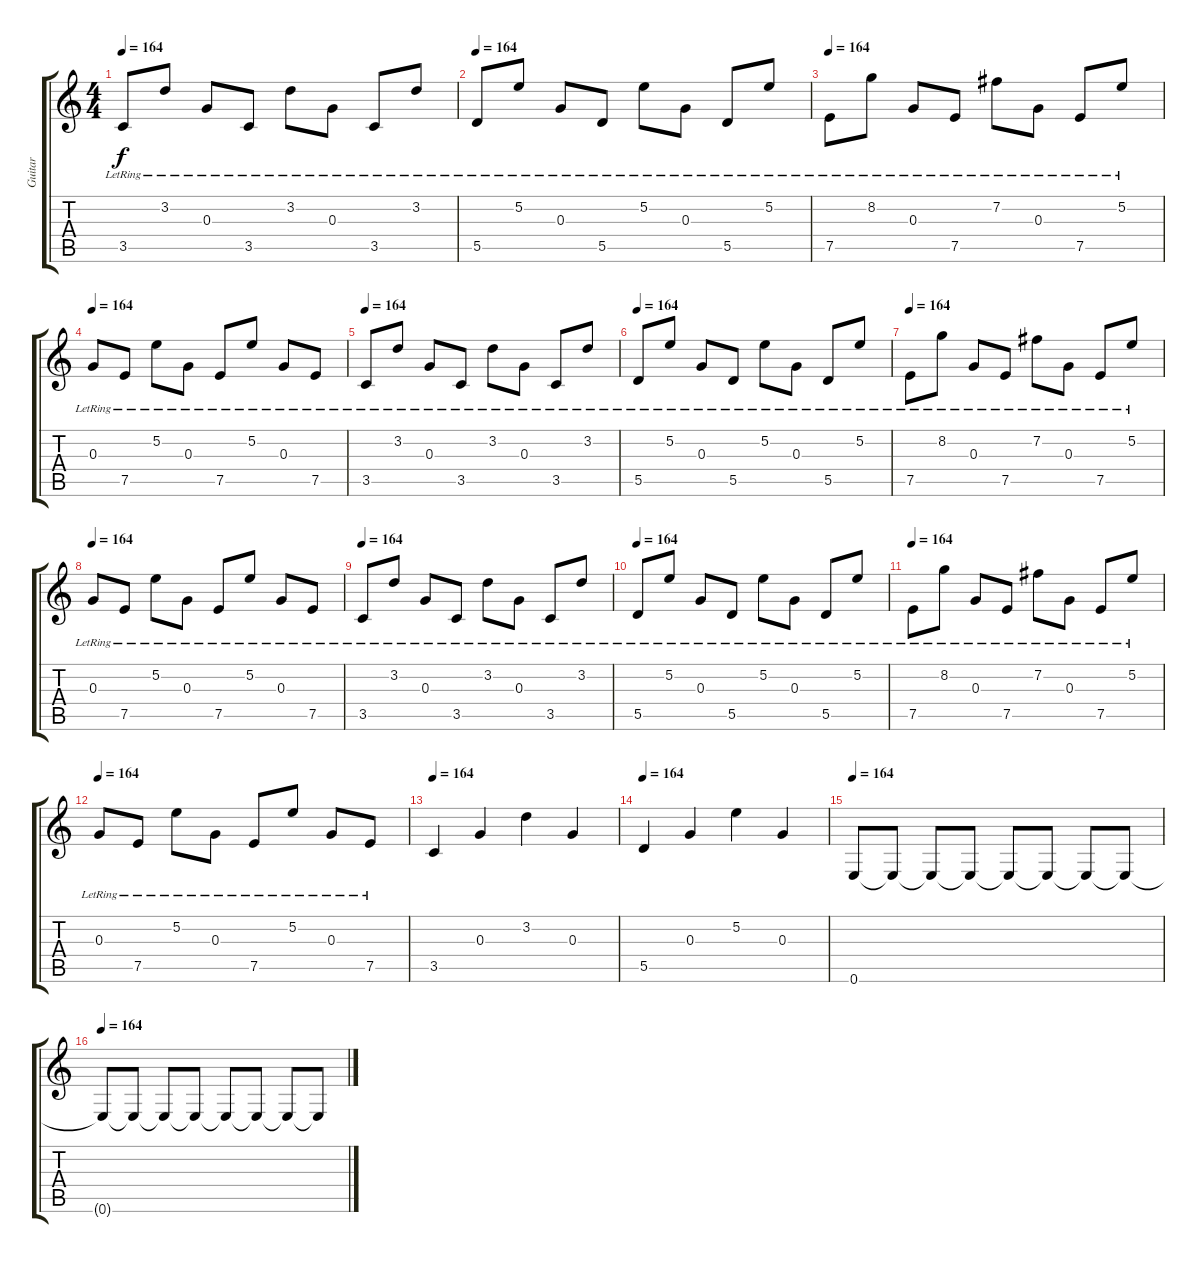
\track ("Guitar" "Guitar") {instrument distortionguitar}
\staff {score tabs}
\tuning (E4 B3 G3 D3 A2 E2) {hide}
\ts (4 4)
\tempo 164
\clef g2
\ks c
3.5{lr}.8{dy f instrument electricguitarjazz} 3.2{lr}.8 0.3{lr}.8 3.5{lr}.8 3.2{lr}.8 0.3{lr}.8 3.5{lr}.8 3.2{lr}.8 |
\tempo 164
5.5{lr}.8{instrument electricguitarjazz} 5.2{lr}.8 0.3{lr}.8 5.5{lr}.8 5.2{lr}.8 0.3{lr}.8 5.5{lr}.8 5.2{lr}.8 |
\tempo 164
7.5{lr}.8{instrument electricguitarjazz} 8.2{lr}.8 0.3{lr}.8 7.5{lr}.8 7.2{lr}.8 0.3{lr}.8 7.5{lr}.8 5.2{lr}.8 |
\tempo 164
0.3{lr}.8{instrument electricguitarjazz} 7.5{lr}.8 5.2{lr}.8 0.3{lr}.8 7.5{lr}.8 5.2{lr}.8 0.3{lr}.8 7.5{lr}.8 |
\tempo 164
3.5{lr}.8{instrument electricguitarjazz} 3.2{lr}.8 0.3{lr}.8 3.5{lr}.8 3.2{lr}.8 0.3{lr}.8 3.5{lr}.8 3.2{lr}.8 |
\tempo 164
5.5{lr}.8{instrument electricguitarjazz} 5.2{lr}.8 0.3{lr}.8 5.5{lr}.8 5.2{lr}.8 0.3{lr}.8 5.5{lr}.8 5.2{lr}.8 |
\tempo 164
7.5{lr}.8{instrument electricguitarjazz} 8.2{lr}.8 0.3{lr}.8 7.5{lr}.8 7.2{lr}.8 0.3{lr}.8 7.5{lr}.8 5.2{lr}.8 |
\tempo 164
0.3{lr}.8{instrument electricguitarjazz} 7.5{lr}.8 5.2{lr}.8 0.3{lr}.8 7.5{lr}.8 5.2{lr}.8 0.3{lr}.8 7.5{lr}.8 |
\tempo 164
3.5{lr}.8{instrument electricguitarjazz} 3.2{lr}.8 0.3{lr}.8 3.5{lr}.8 3.2{lr}.8 0.3{lr}.8 3.5{lr}.8 3.2{lr}.8 |
\tempo 164
5.5{lr}.8{instrument electricguitarjazz} 5.2{lr}.8 0.3{lr}.8 5.5{lr}.8 5.2{lr}.8 0.3{lr}.8 5.5{lr}.8 5.2{lr}.8 |
\tempo 164
7.5{lr}.8{instrument electricguitarjazz} 8.2{lr}.8 0.3{lr}.8 7.5{lr}.8 7.2{lr}.8 0.3{lr}.8 7.5{lr}.8 5.2{lr}.8 |
\tempo 164
0.3{lr}.8{instrument electricguitarjazz} 7.5{lr}.8 5.2{lr}.8 0.3{lr}.8 7.5{lr}.8 5.2{lr}.8 0.3{lr}.8 7.5{lr}.8 |
\tempo 164
3.5.4{instrument electricguitarjazz} 0.3.4 3.2.4 0.3.4 |
\tempo 164
5.5.4{instrument electricguitarjazz} 0.3.4 5.2.4 0.3.4 |
\tempo 164
0.6.8{instrument electricguitarjazz} 0.6{t}.8 0.6{t}.8 0.6{t}.8 0.6{t}.8 0.6{t}.8 0.6{t}.8 0.6{t}.8 |
\tempo 164
0.6{t}.8{instrument electricguitarjazz} 0.6{t}.8 0.6{t}.8 0.6{t}.8 0.6{t}.8 0.6{t}.8 0.6{t}.8 0.6{t}.8
